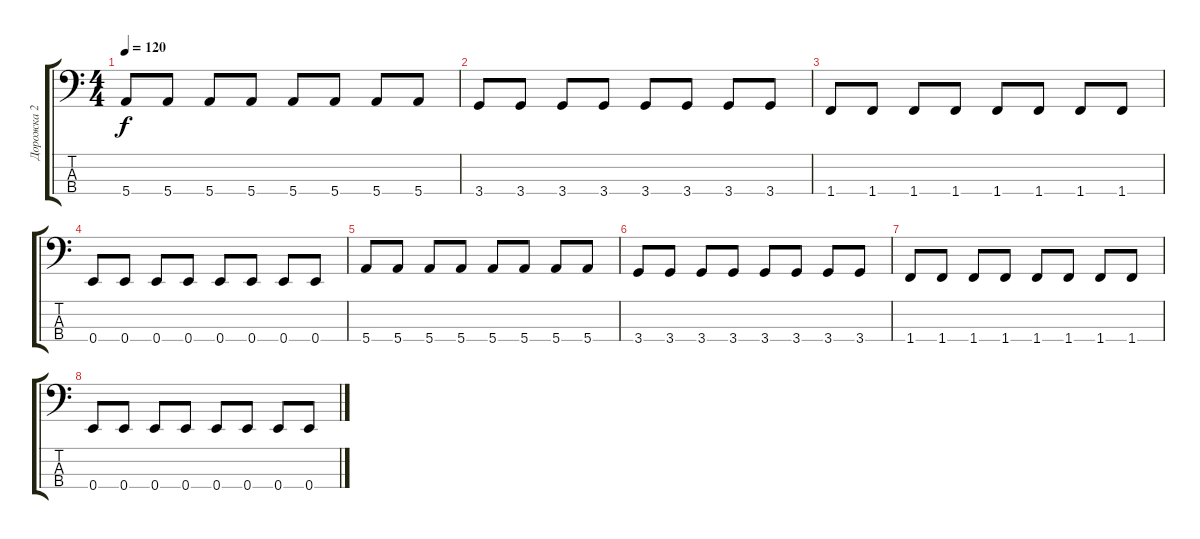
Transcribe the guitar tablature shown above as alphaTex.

\track ("Дорожка 2" "Дорожка 2") {instrument electricbassfinger}
\staff {score tabs}
\tuning (G2 D2 A1 E1) {hide}
\ts (4 4)
\tempo 120
\clef f4
\ks c
5.4.8{dy f} 5.4.8 5.4.8 5.4.8 5.4.8 5.4.8 5.4.8 5.4.8 |
3.4.8 3.4.8 3.4.8 3.4.8 3.4.8 3.4.8 3.4.8 3.4.8 |
1.4.8 1.4.8 1.4.8 1.4.8 1.4.8 1.4.8 1.4.8 1.4.8 |
0.4.8 0.4.8 0.4.8 0.4.8 0.4.8 0.4.8 0.4.8 0.4.8 |
5.4.8 5.4.8 5.4.8 5.4.8 5.4.8 5.4.8 5.4.8 5.4.8 |
3.4.8 3.4.8 3.4.8 3.4.8 3.4.8 3.4.8 3.4.8 3.4.8 |
1.4.8 1.4.8 1.4.8 1.4.8 1.4.8 1.4.8 1.4.8 1.4.8 |
0.4.8 0.4.8 0.4.8 0.4.8 0.4.8 0.4.8 0.4.8 0.4.8
